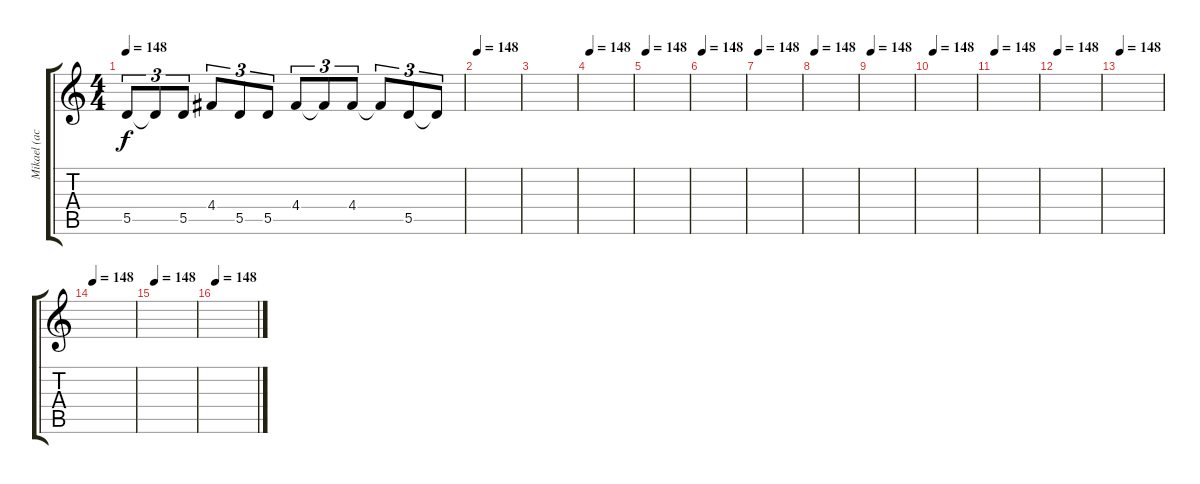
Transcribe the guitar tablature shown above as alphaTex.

\track ("Mikael (acoustic)" "Mikael (ac") {instrument acousticguitarnylon}
\staff {score tabs}
\tuning (E4 B3 G3 D3 A2 E2) {hide}
\ts (4 4)
\tempo 148
\clef g2
\ks c
5.5.8{tu (3 2) dy f instrument electricguitarmuted} 5.5{t}.8{tu (3 2)} 5.5.8{tu (3 2)} 4.4.8{tu (3 2)} 5.5.8{tu (3 2)} 5.5.8{tu (3 2)} 4.4.8{tu (3 2)} 4.4{t}.8{tu (3 2)} 4.4.8{tu (3 2)} 4.4{t}.8{tu (3 2)} 5.5.8{tu (3 2)} 5.5{t}.8{tu (3 2)} |
\tempo 148
|
|
\tempo 148
|
\tempo 148
|
\tempo 148
|
\tempo 148
|
\tempo 148
|
\tempo 148
|
\tempo 148
|
\tempo 148
|
\tempo 148
|
\tempo 148
|
\tempo 148
|
\tempo 148
|
\tempo 148
